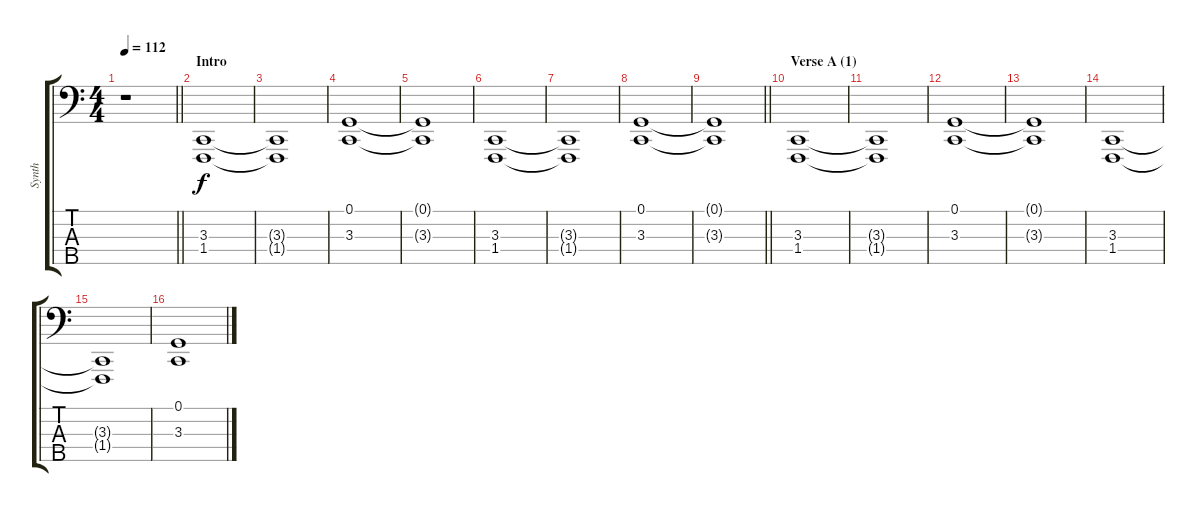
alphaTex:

\track ("Synth" "Synth") {instrument pad3polysynth}
\staff {score tabs}
\tuning (G2 D2 A1 E1 B0) {hide}
\ts (4 4)
\tempo 112
\clef f4
\barLineRight lightlight
\ks c
r.1{dy f instrument pad3polysynth} |
\section ("" "Intro")
(3.3 1.4).1 |
(3.3{t} 1.4{t}).1 |
(0.1 3.3).1 |
(0.1{t} 3.3{t}).1 |
(3.3 1.4).1 |
(3.3{t} 1.4{t}).1 |
(0.1 3.3).1 |
\barLineRight lightlight
(0.1{t} 3.3{t}).1 |
\section ("" "Verse A (1)")
(3.3 1.4).1 |
(3.3{t} 1.4{t}).1 |
(0.1 3.3).1 |
(0.1{t} 3.3{t}).1 |
(3.3 1.4).1 |
(3.3{t} 1.4{t}).1 |
(0.1 3.3).1
